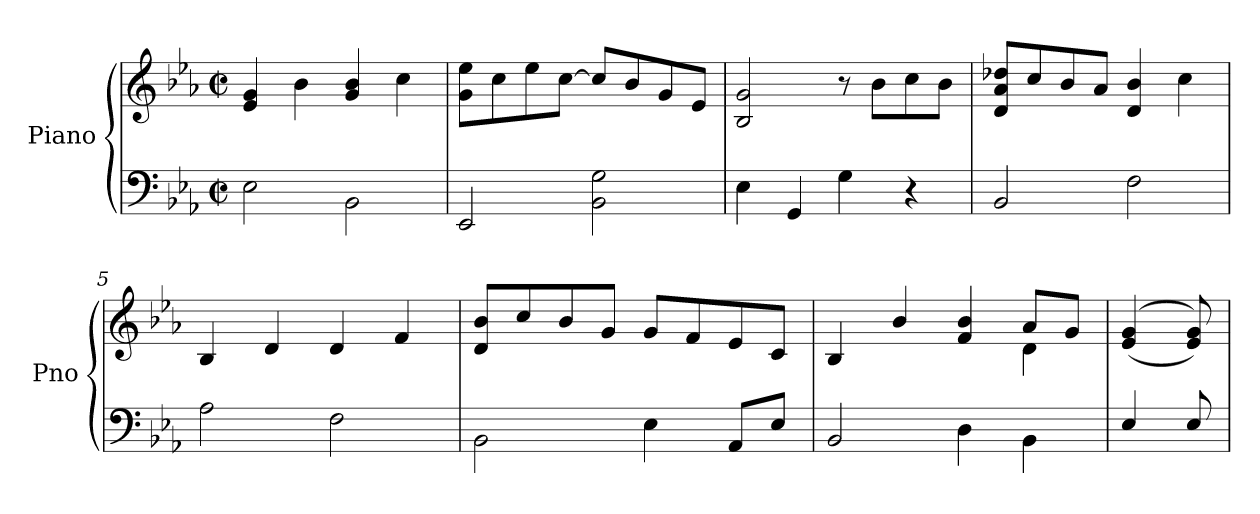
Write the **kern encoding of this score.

**kern	**kern
*part1	*part1
*staff2	*staff1
*I"Piano	*
*I'Pno	*
*clefF4	*clefG2
*k[b-e-a-]	*k[b-e-a-]
*M2/2	*M2/2
*met(c|)	*met(c|)
=1	=1
2E-\	4e-/ 4g/
.	4b-\
2BB-\	4g/ 4b-/
.	4cc\
=2	=2
2EE-/	8g\ 8ee-\L
.	8cc\
.	8ee-\
.	[8cc\J
2BB-\ 2G\	8cc/L]
.	8b-/
.	8g/
.	8e-/J
=3	=3
4E-\	2B-/ 2g/
4GG/	.
4G\	8r
.	8b-\L
4r	8cc\
.	8b-\J
!!LO:LB:g=z
=4	=4
2BB-/	8d/ 8a-/ 8dd-X/L
.	8cc/
.	8b-/
.	8a-/J
2F\	4d/ 4b-/
.	4cc\
=5	=5
2A-\	4B-/
.	4d/
2F\	4d/
.	4f/
=6	=6
2BB-\	8d/ 8b-/L
.	8cc/
.	8b-/
.	8g/J
4E-\	8g/L
.	8f/
8AA-/L	8e-/
8E-/J	8c/J
!!LO:LB:g=z
=7	=7
*	*^
2BB-/	4B-/	2.ryy
.	4b-/	.
4D\	4f/ 4b-/	.
4BB-\	8a-/L	4d\
.	8g/J	.
*	*v	*v
=8	=8
4E-/	(<(<4e-/ 4g/
8E-/	8e-/ 8g/))
=	=
*-	*-
